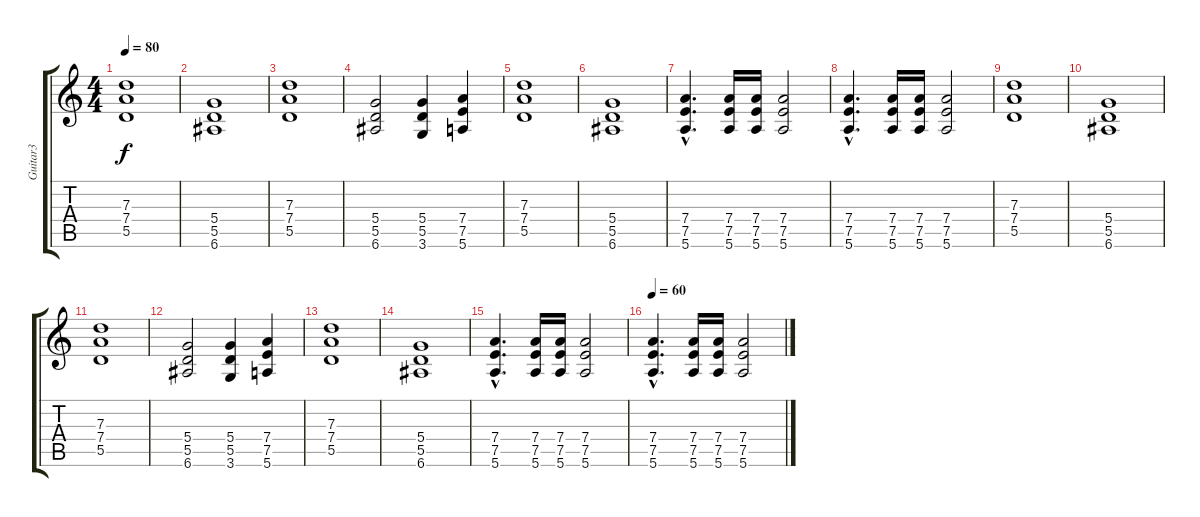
\track ("Guitar3" "Guitar3") {instrument distortionguitar}
\staff {score tabs}
\tuning (E4 B3 G3 D3 A2 E2) {hide}
\ts (4 4)
\tempo 80
\clef g2
\ks c
(7.3 7.4 5.5).1{dy f} |
(5.4 5.5 6.6).1 |
(7.3 7.4 5.5).1 |
(5.4 5.5 6.6).2 (5.4 5.5 3.6).4 (7.4 7.5 5.6).4 |
(7.3 7.4 5.5).1 |
(5.4 5.5 6.6).1 |
(7.4{hac} 7.5{hac} 5.6{hac}).4{d} (7.4 7.5 5.6).16 (7.4 7.5 5.6).16 (7.4 7.5 5.6).2 |
(7.4{hac} 7.5{hac} 5.6{hac}).4{d} (7.4 7.5 5.6).16 (7.4 7.5 5.6).16 (7.4 7.5 5.6).2 |
(7.3 7.4 5.5).1 |
(5.4 5.5 6.6).1 |
(7.3 7.4 5.5).1 |
(5.4 5.5 6.6).2 (5.4 5.5 3.6).4 (7.4 7.5 5.6).4 |
(7.3 7.4 5.5).1 |
(5.4 5.5 6.6).1 |
(7.4{hac} 7.5{hac} 5.6{hac}).4{d} (7.4 7.5 5.6).16 (7.4 7.5 5.6).16 (7.4 7.5 5.6).2 |
\tempo 60
(7.4{hac} 7.5{hac} 5.6{hac}).4{d} (7.4 7.5 5.6).16 (7.4 7.5 5.6).16 (7.4 7.5 5.6).2
